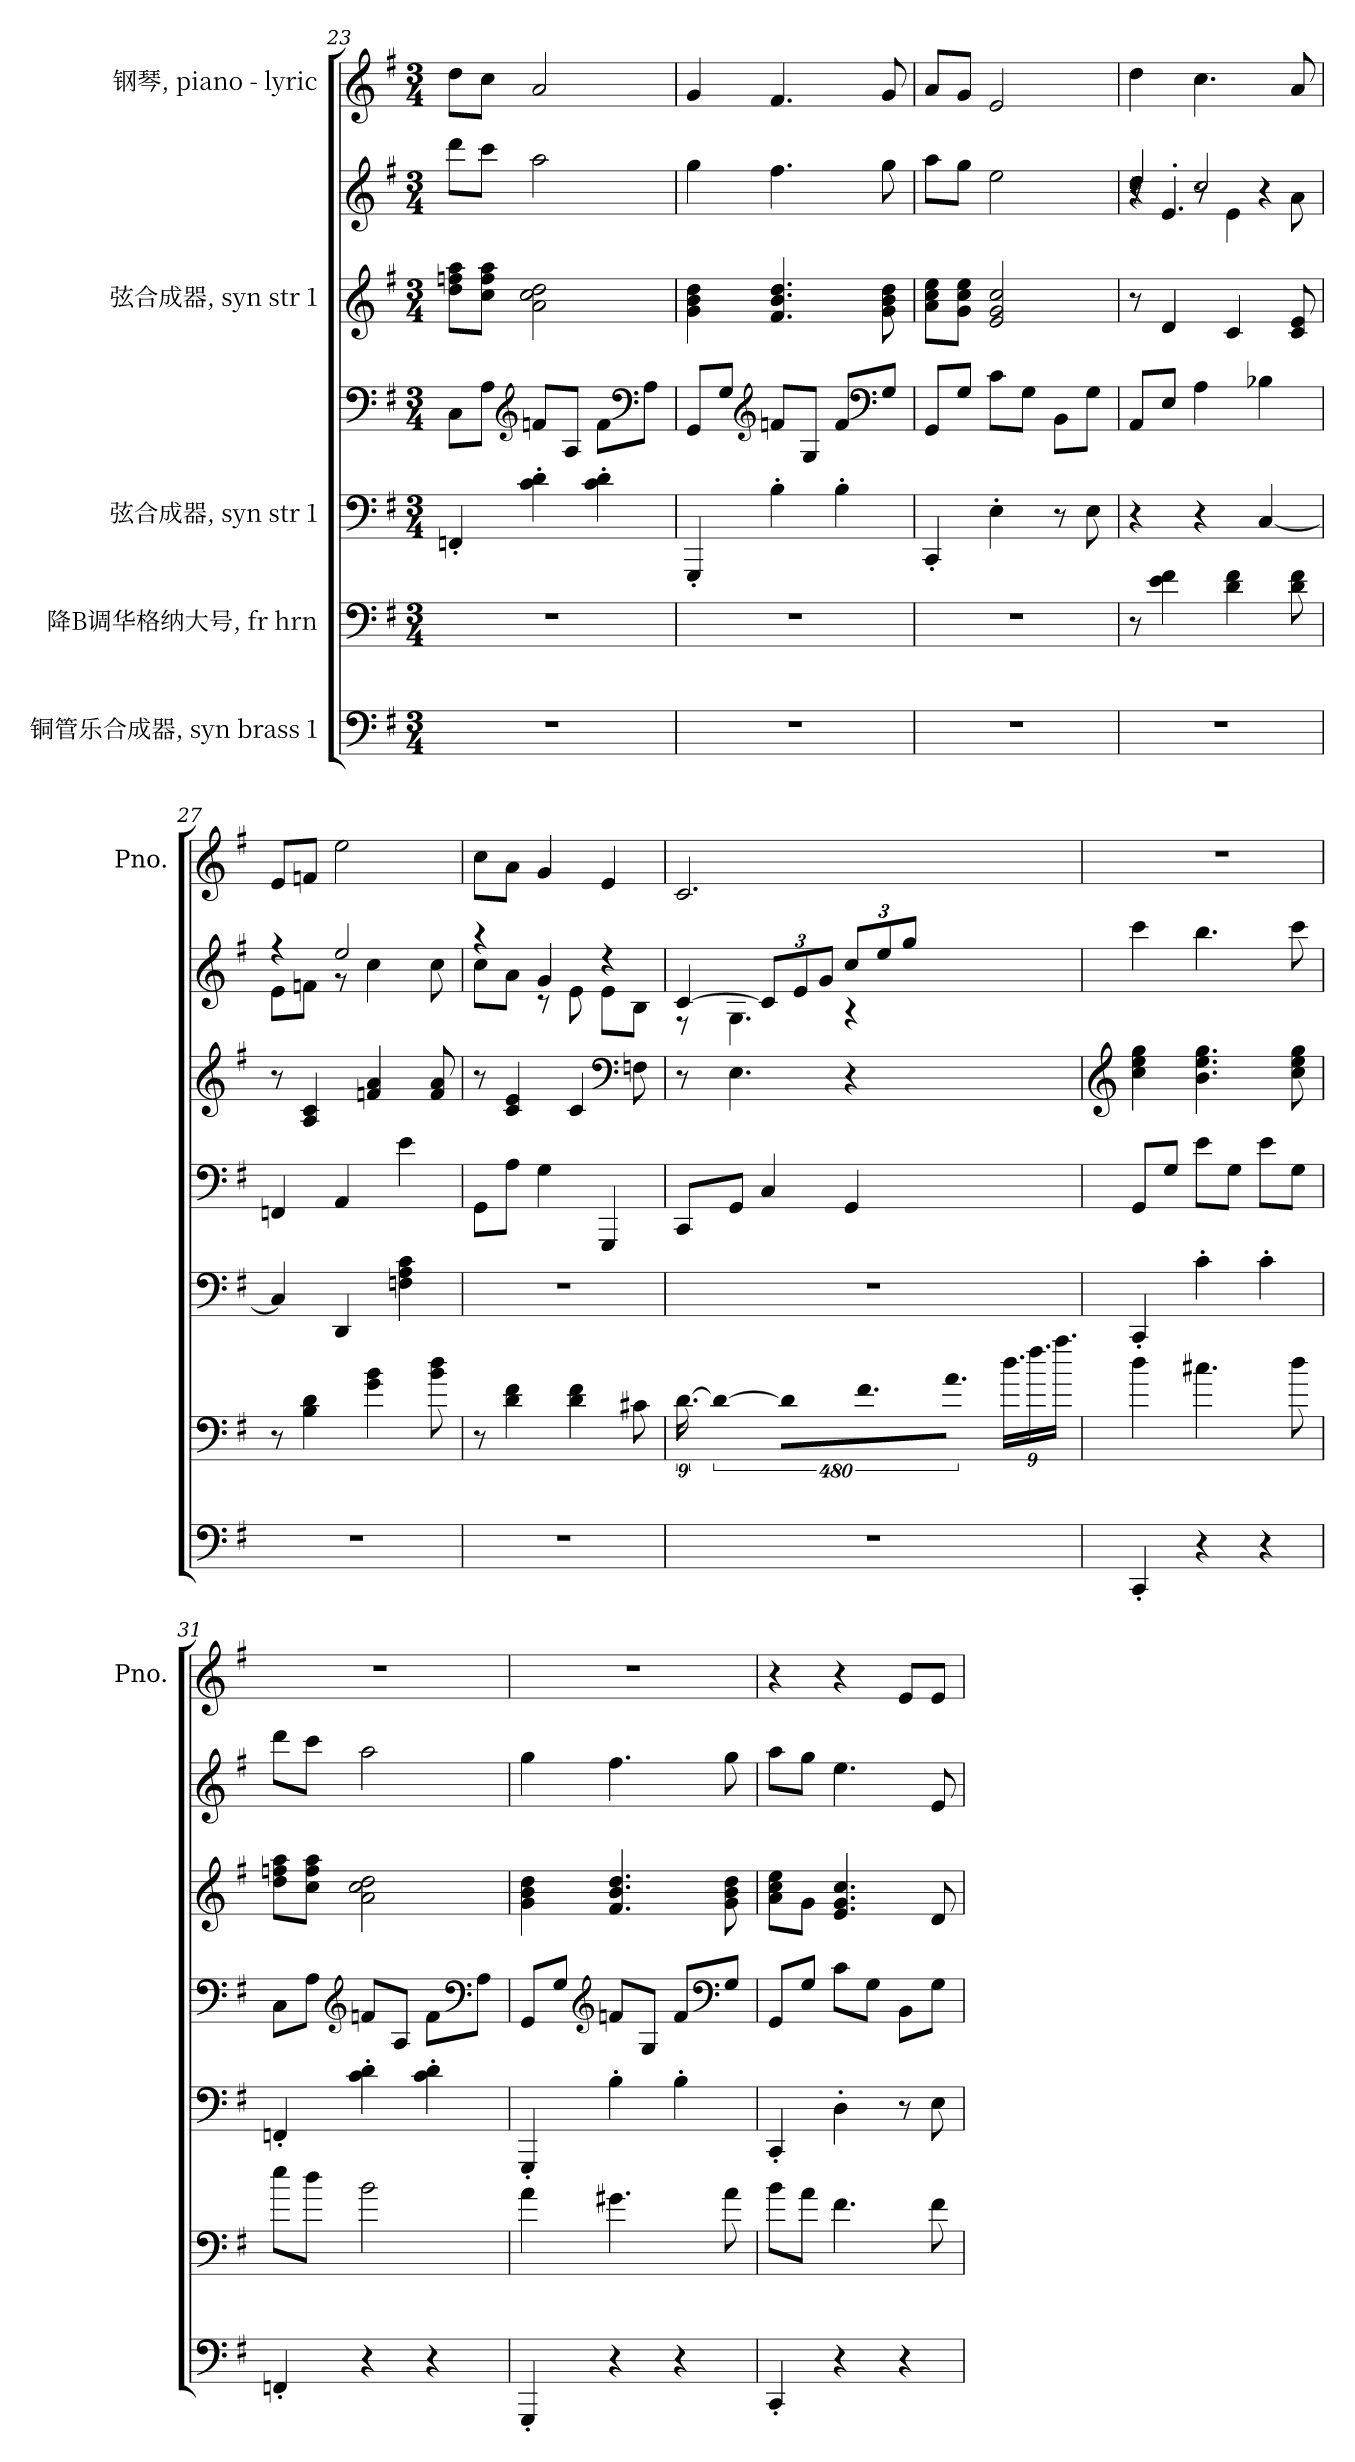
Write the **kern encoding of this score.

**kern	**kern	**kern	**kern	**kern	**kern	**kern
*part5	*part4	*part3	*part3	*part2	*part2	*part1
*staff7	*staff6	*staff5	*staff4	*staff3	*staff2	*staff1
*I"铜管乐合成器, syn brass 1	*I"降B调华格纳大号, fr hrn	*I"弦合成器, syn str 1	*	*I"弦合成器, syn str 1	*	*I"钢琴, piano - lyric
*	*	*	*	*	*	*I'Pno.
*clefF4	*clefF4	*clefF4	*clefF4	*clefG2	*clefG2	*clefG2
*	*ITrd1c2	*	*	*	*	*
*k[f#]	*k[b-]	*k[f#]	*k[f#]	*k[f#]	*k[f#]	*k[f#]
*M3/4	*M3/4	*M3/4	*M3/4	*M3/4	*M3/4	*M3/4
=23	=23	=23	=23	=23	=23	=23
2.r	2.r	4FFn'/	8C\L	8dd\ 8ffn\ 8aa\L	8ddd\L	8dd\L
.	.	.	8A\J	8cc\ 8ff\ 8aa\J	8ccc\J	8cc\J
*	*	*	*clefG2	*	*	*
.	.	4c\' 4d\'	8fn/L	2a\ 2cc\ 2dd\	2aa\	2a/
.	.	.	8A/J	.	.	.
.	.	4c\' 4d\'	8f\L	.	.	.
*	*	*	*clefF4	*	*	*
.	.	.	8A\J	.	.	.
!!LO:PB:g=z
=24	=24	=24	=24	=24	=24	=24
2.r	2.r	4GGG'/	8GG/L	4g\ 4b\ 4dd\	4gg\	4g/
.	.	.	8G/J	.	.	.
*	*	*	*clefG2	*	*	*
.	.	4B'\	8fn/L	4.f#/ 4.b/ 4.dd/	4.ff#\	4.f#/
.	.	.	8G/J	.	.	.
.	.	4B'\	8f/L	.	.	.
*	*	*	*clefF4	*	*	*
.	.	.	8G/J	8g\ 8b\ 8dd\	8gg\	8g/
=25	=25	=25	=25	=25	=25	=25
2.r	2.r	4CC'/	8GG/L	8a\ 8cc\ 8ee\L	8aa\L	8a/L
.	.	.	8G/J	8g\ 8cc\ 8ee\J	8gg\J	8g/J
.	.	4E'\	8c\L	2e/ 2g/ 2cc/	2ee\	2e/
.	.	.	8G\J	.	.	.
.	.	8r	8BB\L	.	.	.
.	.	8E\	8G\J	.	.	.
=26	=26	=26	=26	=26	=26	=26
*	*	*	*	*	*^	*
*	*	*	*	*	*	*^	*
2.r	8r	4r	8AA/L	8r	4dd/	4r	8r	4dd\
.	4d\ 4e\	.	8E/J	4d/	.	.	4.e'/	.
.	.	4r	4A\	.	2cc/	8r	.	4.cc\
.	4c\ 4e\	.	.	4c/	.	4e\	.	.
.	.	[4C/	4B-X\	.	.	.	4r	.
.	8c\ 8e\	.	.	8c/ 8e/	.	8a\	.	8a/
*	*	*	*	*	*	*v	*v	*
=27	=27	=27	=27	=27	=27	=27	=27
2.r	8r	4C/]	4FFn/	8r	4r	8e\L	8e/L
.	4A\ 4c\	.	.	4A/ 4c/	.	8fn\J	8fn/J
.	.	4DD/	4AA/	.	2ee/	8r	2ee\
.	4f\ 4a\	.	.	4fn/ 4a/	.	4cc\	.
.	.	4Fn\ 4A\ 4c\	4e\	.	.	.	.
.	8a\ 8cc\	.	.	8f/ 8a/	.	8cc\	.
!!LO:PB:g=z
=28	=28	=28	=28	=28	=28	=28	=28
2.r	8r	2.r	8GG\L	8r	4r	8cc\L	8cc\L
.	4c\ 4e\	.	8A\J	4c/ 4e/	.	8a\J	8a\J
.	.	.	4G\	.	4g/	8r	4g/
.	4c\ 4e\	.	.	4c/	.	8e\	.
.	.	.	4GGG/	.	4r	8e\L	4e/
*	*	*	*	*clefF4	*	*	*
.	8Bn\	.	.	8Fn\	.	8B\J	.
=29	=29	=29	=29	=29	=29	=29	=29
*	*	*	*	*	*	*	*MM69
2.r	[18.c\	2.r	8CC/L	8r	[4c/	8r	2.c/
!	!LO:N:vis=4	!	!	!	!	!	!
.	1920%427c\_	.	.	.	.	.	.
.	.	.	8GG/J	4.E\	.	4.G\	.
*	*	*	*	*	*Xbrackettup	*	*
.	.	.	4C/	.	12c/L]	.	.
!	!LO:N:vis=32	!	!	!	!	!	!
.	1920%53c\KLL]	.	.	.	.	.	.
.	18.e\	.	.	.	12e/	.	.
.	18.g\JJ	.	.	.	12g/J	.	.
.	18.cc\LL	.	4GG/	4r	12cc/L	4r	.
.	18.ee\	.	.	.	12ee/	.	.
.	18.gg\JJ	.	.	.	12gg/J	.	.
*	*	*	*	*	*v	*v	*
=30	=30	=30	=30	=30	=30	=30
*	*	*	*	*clefG2	*	*
4CC'/	4cc\	4CC'/	8GG/L	4cc\ 4ee\ 4gg\	4ccc\	2.r
.	.	.	8G/J	.	.	.
4r	4.bn\	4c'\	8e\L	4.b\ 4.ee\ 4.gg\	4.bb\	.
.	.	.	8G\J	.	.	.
4r	.	4c'\	8e\L	.	.	.
.	8cc\	.	8G\J	8cc\ 8ee\ 8gg\	8ccc\	.
!!LO:PB:g=z
=31	=31	=31	=31	=31	=31	=31
4FFn'/	8dd\L	4FFn'/	8C\L	8dd\ 8ffn\ 8aa\L	8ddd\L	2.r
.	8cc\J	.	8A\J	8cc\ 8ff\ 8aa\J	8ccc\J	.
*	*	*	*clefG2	*	*	*
4r	2a\	4c\' 4d\'	8fn/L	2a\ 2cc\ 2dd\	2aa\	.
.	.	.	8A/J	.	.	.
4r	.	4c\' 4d\'	8f\L	.	.	.
*	*	*	*clefF4	*	*	*
.	.	.	8A\J	.	.	.
=32	=32	=32	=32	=32	=32	=32
4GGG'/	4g\	4GGG'/	8GG/L	4g\ 4b\ 4dd\	4gg\	2.r
.	.	.	8G/J	.	.	.
*	*	*	*clefG2	*	*	*
4r	4.f#X\	4B'\	8fn/L	4.f#/ 4.b/ 4.dd/	4.ff#\	.
.	.	.	8G/J	.	.	.
4r	.	4B'\	8f/L	.	.	.
*	*	*	*clefF4	*	*	*
.	8g\	.	8G/J	8g\ 8b\ 8dd\	8gg\	.
=33	=33	=33	=33	=33	=33	=33
4CC'/	8a\L	4CC'/	8GG/L	8a\ 8cc\ 8ee\L	8aa\L	4r
.	8g\J	.	8G/J	8g\J	8gg\J	.
4r	4.e\	4D'\	8c\L	4.e/ 4.g/ 4.cc/	4.ee\	4r
.	.	.	8G\J	.	.	.
4r	.	8r	8BB\L	.	.	8e/L
.	8e\	8E\	8G\J	8d/	8e/	8e/J
=	=	=	=	=	=	=
*-	*-	*-	*-	*-	*-	*-
